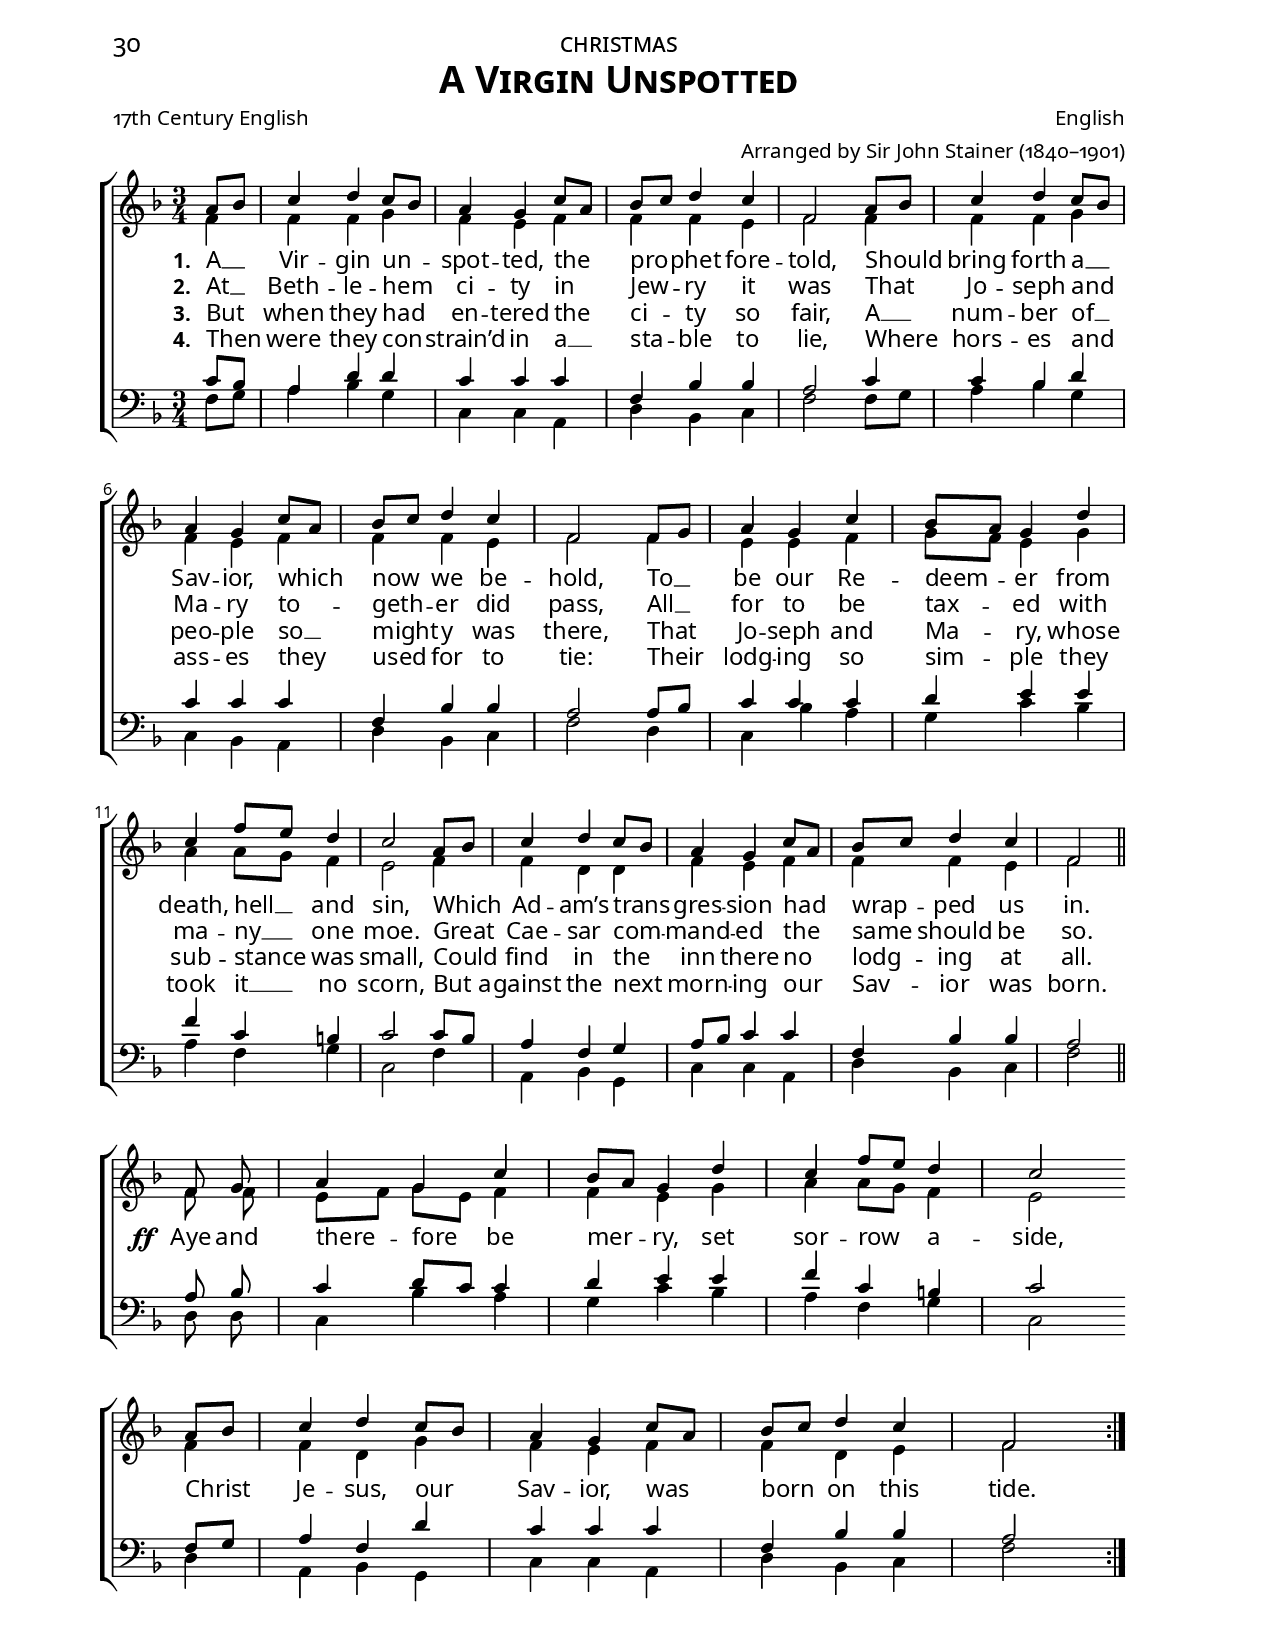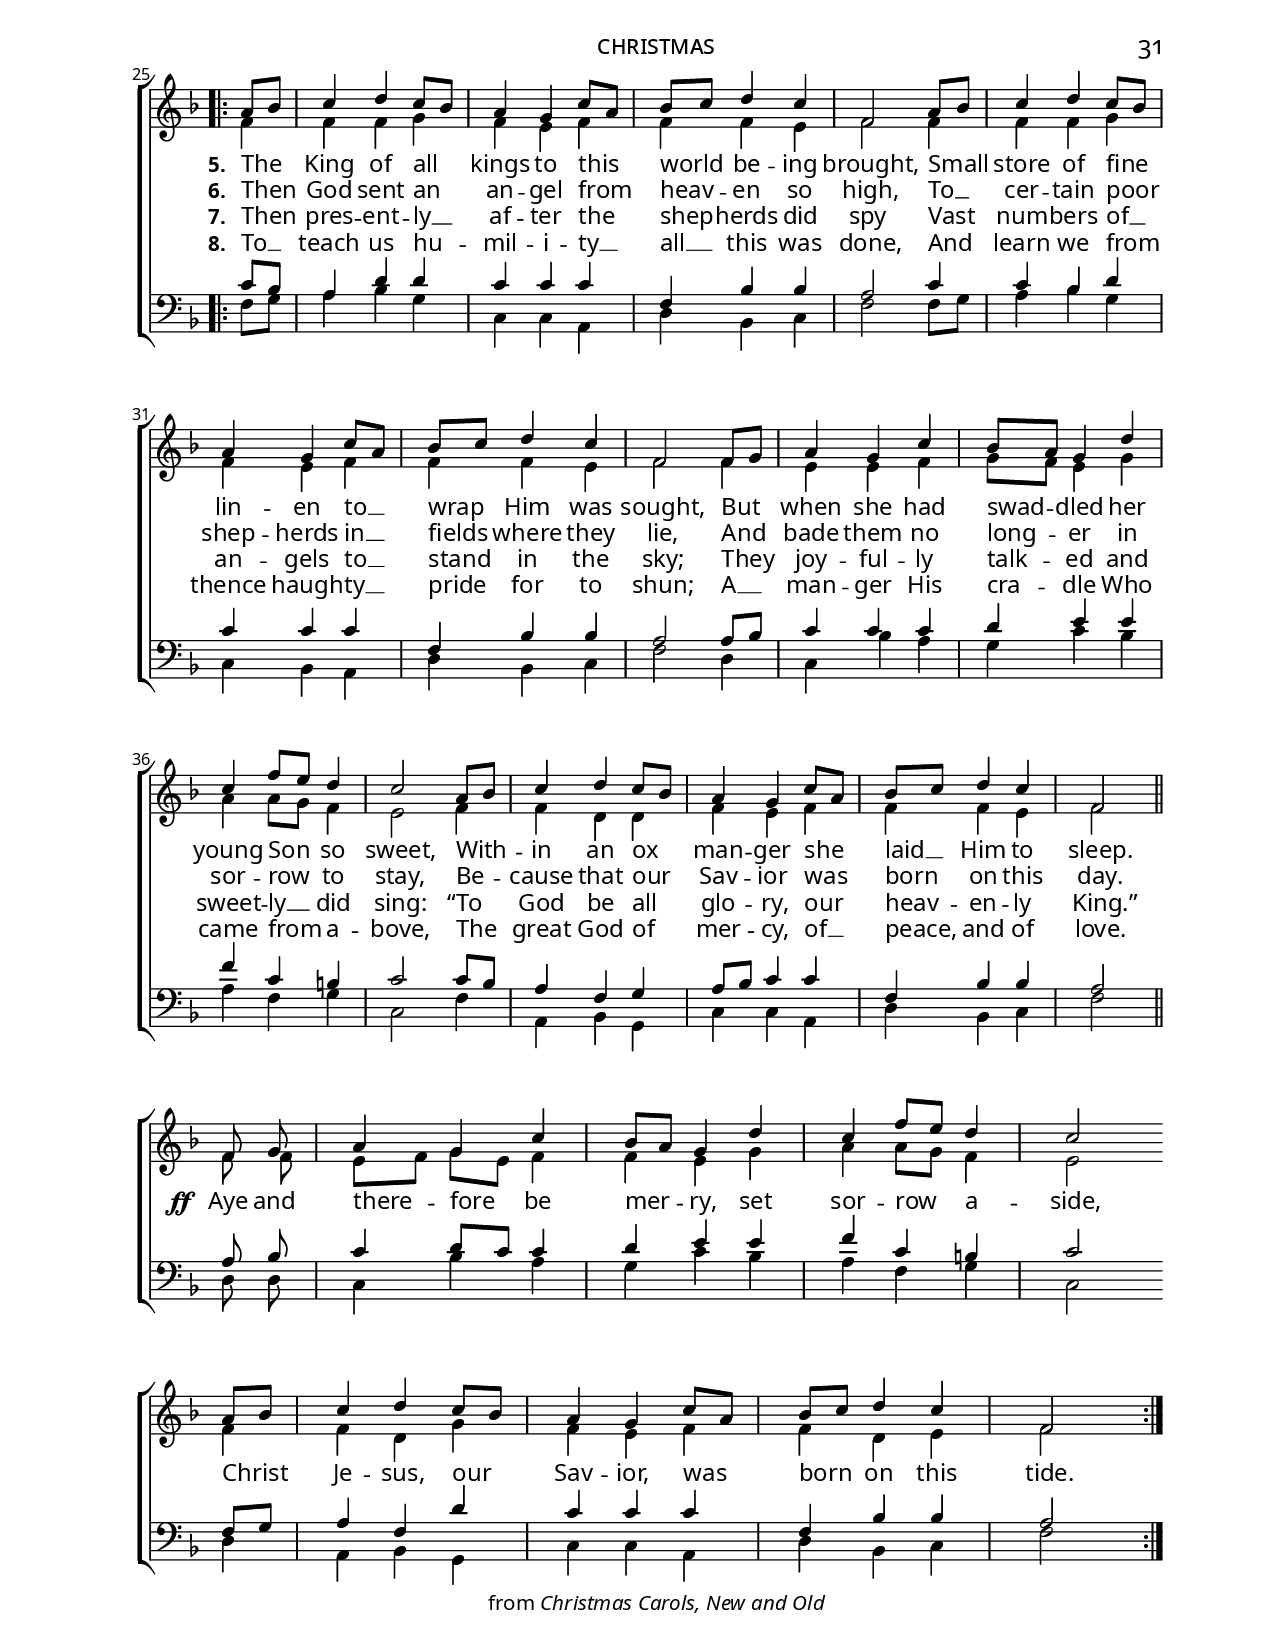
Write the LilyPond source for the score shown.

\version "2.14.2"
\include "util.ly"
\header {
  title = \markup{\override #'(font-name . "Garamond Premier Pro Semibold"){ \abs-fontsize #18 \smallCapsOldStyle"A Virgin Unspotted"}}
  poet = \markup\oldStyleNum"17th Century English"
  composer = \markup\oldStyleNum"English"
  arranger = \markup\oldStyleNum"Arranged by Sir John Stainer (1840–1901)"
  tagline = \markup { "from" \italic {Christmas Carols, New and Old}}
}
\paper {
  paper-height = 11\in
  paper-width = 8.5\in
  indent = 0\in
  %system-system-spacing = #'((basic-distance . 10) (padding . 0))
  system-system-spacing =
    #'((basic-distance . 0)
       (minimum-distance . 0)
       (padding . -5)
       (stretchability . 100))
  ragged-last-bottom = ##f
  ragged-bottom = ##f
  two-sided = ##t
  inner-margin = 1\in
  outer-margin = 0.75\in
  top-margin = 0.26\in
  bottom-margin = 0.25\in
  first-page-number = #030
  print-first-page-number = ##t
  headerLine = \markup{\override #'(font-name . "Garamond Premier Pro") \smallCapsOldStyle"christmas"}
  oddHeaderMarkup = \markup\fill-line{
     \override #'(font-name . "Garamond Premier Pro")\abs-fontsize #12.5
     \combine 
        \fill-line{"" \on-the-fly #print-page-number-check-first
        \oldStylePageNum""
        }
        \fill-line{\headerLine}
  }
  evenHeaderMarkup = \markup {
     \override #'(font-name . "Garamond Premier Pro")\abs-fontsize #12.5
     \combine
        \on-the-fly #print-page-number-check-first
        \oldStylePageNum""
        \fill-line{\headerLine}
  }
}
#(set-global-staff-size 18) \paper{ #(define fonts (make-pango-font-tree "Garamond Premier Pro" "Garamond Premier Pro" "Garamond Premier Pro" (/ 18 20))) }
global = {
  \autoBeamOff
  \key f \major
  \time 3/4
  \override DynamicLineSpanner #'staff-padding = #0.0
  \override DynamicLineSpanner #'Y-extent = #'(-1 . 1)
}

sopMusic = \relative c'' {
  \repeat volta 4 {
    \partial 4 a8[ bes] |
    c4 d c8[ bes] |
    a4 g c8[ a] |
    bes[ c] d4 c |
    f,2 a8[ bes] |
    c4 d c8[ bes] | \break
    
    a4 g c8[ a] |
    bes[ c] d4 c |
    f,2 f8[ g] |
    a4 g c |
    bes8[ a] g4 d' | \break
    
    c f8[ e] d4 |
    c2 a8[ bes] |
    c4 d c8[ bes] |
    a4 g c8[ a] |
    bes[ c] d4 c |
    f,2 \bar "||" \break
    
    %chorus
    f8\noBeam g8 |
    a4 g c |
    bes8[ a] g4 d' |
    c f8[ e] d4 |
    
    c2 \bar""\break a8[ bes] | 
    c4 d c8[ bes] |
    a4 g c8[ a] |
    bes[ c] d4 c |
    \partial 2 f,2 \break
  }
}
sopWords = \lyricmode {
  
}

altoMusic = \relative c' {
  f4 |
  f f g |
  f e f |
  f f e |
  f2 f4 |
  f f g |
  
  f e f |
  f f e |
  f2 f4 |
  e e f |
  g8[ f] e4 g |
  
  a a8[ g] f4 |
  e2 f4 |
  f d d |
  f e f |
  f f e |
  f2 \bar "||"
  
  %chorus
  f8\noBeam f8 |
  e[ f] g[ e] f4 |
  f e g |
  a a8[ g] f4 |
  
  e2 f4 |
  f d g |
  f e f |
  f d e |
  f2
}
altoWords = {
    \dropLyricsIX
  \lyricmode {
    \set stanza = #"1. "
    %\set ignoreMelismata = ##t
    %\unset ignoreMelismata
    A __ Vir -- gin un -- spot -- ted, the pro -- phet fore -- told,
    Should bring forth a __ Sav -- ior, which now we be -- hold,
    To __ be our Re -- deem -- er from death, hell __ and sin,
    Which Ad -- am’s trans -- gres -- sion had wrap -- ped us in.
  }
  \set stanza = \markup\dynamic"ff "
  \lyricmode {
    \set associatedVoice = "sopranos"
    Aye 
    \set associatedVoice = "altos"
    and there -- fore
    \unset associatedVoice
    be mer -- ry, set sor -- row a -- side,
    Christ Je -- sus, our Sav -- ior, was born on this tide.

    \set stanza = #"5. "
    The King of all kings  to this world be -- ing brought,
    Small store of fine lin -- en to __ wrap Him was sought,
    But when she had swad -- dled her young Son so sweet,
    With -- in an ox man -- ger she laid __ Him to sleep.
  }
  \set stanza = \markup\dynamic"ff "
  \lyricmode {
    \set associatedVoice = "altos"
    \set associatedVoice = "sopranos"
    Aye 
    \set associatedVoice = "altos"
    and there -- fore
    \unset associatedVoice
    be mer -- ry, set sor -- row a -- side,
    Christ Je -- sus, our Sav -- ior, was born on this tide.
  }
}
altoWordsII = \lyricmode {
    \dropLyricsIX
  \set stanza = #"2. "
  At __ Beth -- le -- hem ci -- ty in Jew -- ry it was
  That Jo -- seph and Ma -- ry to -- geth -- er did pass,
  All __ for to be tax -- ed with ma -- ny __ one moe.
  Great Cae -- sar com -- mand -- ed the same should be so.

  \repeat unfold 23 {\skip1}
  \set stanza = #"6. "
  Then God sent an an -- gel from heav -- en so high,
  To __ cer -- tain poor shep -- herds in __ fields where they lie,
  And bade them no long -- er in sor -- row to stay,
  Be -- cause that our Sav -- ior was born on this day.
}
altoWordsIII = \lyricmode {
    \dropLyricsIX
  \set stanza = #"3. "
  But when they had en -- tered the ci -- ty so fair,
  A __ num -- ber of __ peo -- ple so __ might -- y was there,
  That Jo -- seph and Ma -- ry, whose sub -- stance was small,
  Could find in the inn there no lodg -- ing at all.

  \repeat unfold 23 {\skip1}
  \set stanza = #"7. "
  Then pres -- ent -- ly __ af -- ter the shep -- herds did spy
  Vast num -- bers of __ an -- gels to __ stand in the sky;
  They joy -- ful -- ly talk -- ed and sweet -- ly __ did sing:
  “To God be all glo -- ry, our heav -- en -- ly King.”
}
altoWordsIV = \lyricmode {
    \dropLyricsIX
  \set stanza = #"4. "
  Then were they con -- strain’d in a __ sta -- ble to lie,
  Where hors -- es and ass -- es they used for to tie:
  Their lodg -- ing so sim -- ple they took it __ no scorn,
  But_a -- gainst the next morn -- ing our Sav -- ior was born.

  \repeat unfold 23 {\skip1}
  \set stanza = #"8. "
  To __ teach us hu -- mil -- i -- ty __ all __ this was done,
  And learn we from thence haugh -- ty __ pride for to shun;
  A __ man -- ger His cra -- dle Who came from a -- bove,
  The great God of mer -- cy, of __ peace, and of love.
}
tenorMusic = \relative c' {
  c8[ bes] |
  a4 d d |
  c c c |
  f, bes bes |
  a2 c4 |
  c bes d |
  
  c c c |
  f, bes bes |
  a2 a8[ bes] |
  c4 c c |
  d e e |
  
  f c b |
  c2 c8[ bes] |
  a4 f g |
  a8[ bes] c4 c |
  f, bes bes |
  a2 \bar "||"
  
  %chorus
  a8\noBeam bes |
  c4 d8[ c] c4 |
  d e e |
  f c b |
  
  c2 f,8[ g] |
  a4 f d' |
  c c c |
  f, bes bes |
  a2
}
tenorWords = \lyricmode {

}

bassMusic = \relative c {
  f8[ g] |
  a4 bes g |
  c, c a |
  d bes c |
  f2 f8[ g] |
  a4 bes g |
  
  c, bes a |
  d bes c |
  f2 d4 |
  c bes' a |
  g c bes |
  
  a f g |
  c,2 f4 |
  a, bes g |
  c c a |
  d bes c |
  f2 \bar "||"
  
  %chorus
  d8\noBeam d |
  c4 bes' a |
  g c bes |
  a f g |
  
  c,2 d4 |
  a bes g |
  c c a |
  d bes c |
  f2
}
bassWords = \lyricmode {

}

pianoRH = \relative c' {
  
}
pianoLH = \relative c' {
  
}

\score {
  <<
   \new ChoirStaff <<
%    \new Lyrics = sopranos \with { \override VerticalAxisGroup #'nonstaff-relatedstaff-spacing = #'((basic-distance . 1)) }
    \new Staff = women <<
      \new Voice = "sopranos" { \voiceOne << \global {\sopMusic \sopMusic} >> }
      \new Voice = "altos" { \voiceTwo << \global {\altoMusic \altoMusic} >> }
    >>
    \new Lyrics \with { alignAboveContext = #"women" } \lyricsto "sopranos" \sopWords
%    \new Lyrics = "altosVIII"  \with { alignBelowContext = #"women" } \lyricsto "sopranos" \altoWordsVIII
%    \new Lyrics = "altosVII"  \with { alignBelowContext = #"women" } \lyricsto "sopranos" \altoWordsVII
%    \new Lyrics = "altosVI"  \with { alignBelowContext = #"women" } \lyricsto "sopranos" \altoWordsVI
%    \new Lyrics = "altosV"  \with { alignBelowContext = #"women" } \lyricsto "sopranos" \altoWordsV
    \new Lyrics = "altosIV"  \with { alignBelowContext = #"women" } \lyricsto "sopranos" \altoWordsIV
    \new Lyrics = "altosIII"  \with { alignBelowContext = #"women" } \lyricsto "sopranos" \altoWordsIII
    \new Lyrics = "altosII"  \with { alignBelowContext = #"women" } \lyricsto "sopranos" \altoWordsII
    \new Lyrics = "altos"  \with { alignBelowContext = #"women" \override VerticalAxisGroup #'nonstaff-relatedstaff-spacing = #'((padding . -0.4))} \lyricsto "sopranos" \altoWords
   \new Staff = men <<
      \clef bass
      \new Voice = "tenors" { \voiceOne << \global {\tenorMusic \tenorMusic} >> }
      \new Voice = "basses" { \voiceTwo << \global {\bassMusic \bassMusic} >> }
    >>
    \new Lyrics \with { alignAboveContext = #"men" \override VerticalAxisGroup #'nonstaff-relatedstaff-spacing = #'((basic-distance . 1)) } \lyricsto "tenors" \tenorWords
    \new Lyrics \with { alignBelowContext = #"men" \override VerticalAxisGroup #'nonstaff-relatedstaff-spacing = #'((basic-distance . 1)) } \lyricsto "basses" \bassWords
  >>
%    \new PianoStaff << \new Staff { \new Voice { \pianoRH } } \new Staff { \clef "bass" \pianoLH } >>
  >>
  \layout {
  \context {
    \Lyrics
    \override LyricText #'font-size = #1.3
  }
    \context {
      \Score
      \override SpacingSpanner #'base-shortest-duration = #(ly:make-moment 1 2)
      \override SpacingSpanner #'common-shortest-duration = #(ly:make-moment 1 2)
    }
    \context {
      % Remove all empty staves
      % \Staff \RemoveEmptyStaves \override VerticalAxisGroup #'remove-first = ##t
    }
    \context {
      \Lyrics
      \override LyricText #'X-offset = #center-on-word
    }
  }
}

